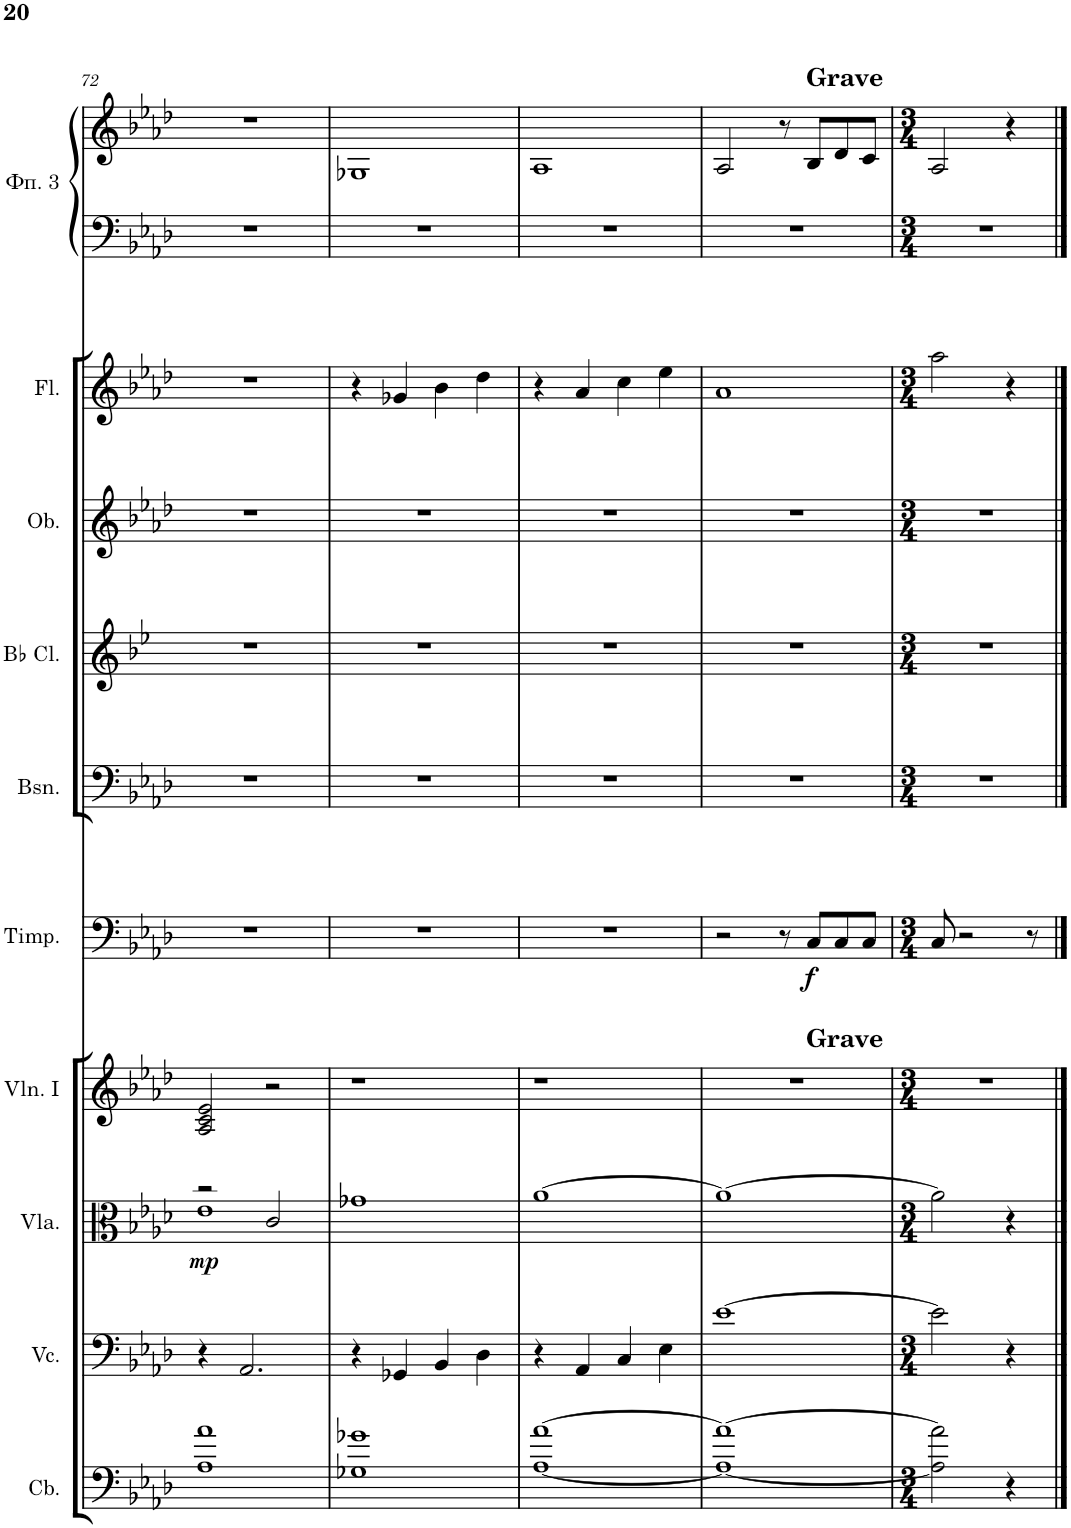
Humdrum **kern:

**kern	**kern	**kern	**dynam	**kern	**kern	**dynam	**kern	**kern	**kern	**kern	**kern	**kern
*part10	*part9	*part8	*part8	*part7	*part6	*part6	*part5	*part4	*part3	*part2	*part1	*part1
*staff11	*staff10	*staff9	*staff9	*staff8	*staff7	*staff7	*staff6	*staff5	*staff4	*staff3	*staff2	*staff1
*I"Contrabasses	*I"Violoncellos	*I"Violas	*	*I"Violins I	*I"Timpani	*	*I"Bassoons	*I"Clarinets in Bb	*I"Oboes	*I"Flutes	*I"Фортепиано 3	*
*I'Cb.	*I'Vc.	*I'Vla.	*	*I'Vln. I	*I'Timp.	*	*I'Bsn.	*	*I'Ob.	*I'Fl.	*	*
!!LO:PB:g=z
*clefF4	*clefF4	*clefC3	*	*clefG2	*clefF4	*	*clefF4	*clefG2	*clefG2	*clefG2	*clefF4	*clefG2
*Trd7c12	*	*	*	*	*	*	*	*Trd1c2	*	*	*	*
*k[b-e-a-d-]	*k[b-e-a-d-]	*k[b-e-a-d-]	*	*k[b-e-a-d-]	*k[b-e-a-d-]	*	*k[b-e-a-d-]	*k[b-e-]	*k[b-e-a-d-]	*k[b-e-a-d-]	*k[b-e-a-d-]	*k[b-e-a-d-]
*M4/4	*M4/4	*M4/4	*	*M4/4	*M4/4	*	*M4/4	*M4/4	*M4/4	*M4/4	*M4/4	*M4/4
=72	=72	=72	=72	=72	=72	=72	=72	=72	=72	=72	=72	=72
*	*	*^	*	*	*	*	*	*	*	*	*	*
!	!	!	!	!LO:DY:b	!	!	!	!	!	!	!	!	!
1A- 1a-	4r	2r	1e-	mp	2A-/ 2c/ 2e-/	1r	.	1r	1r	1r	1r	1r	1r
.	2.AA-/	.	.	.	.	.	.	.	.	.	.	.	.
.	.	2c/	.	.	2r	.	.	.	.	.	.	.	.
*	*	*v	*v	*	*	*	*	*	*	*	*	*	*
=73	=73	=73	=73	=73	=73	=73	=73	=73	=73	=73	=73	=73
1G-X 1g-X	4r	1g-X	.	1r	1r	.	1r	1r	1r	4r	1r	1G-X
.	4GG-X/	.	.	.	.	.	.	.	.	4g-X/	.	.
.	4BB-/	.	.	.	.	.	.	.	.	4b-\	.	.
.	4D-\	.	.	.	.	.	.	.	.	4dd-\	.	.
=74	=74	=74	=74	=74	=74	=74	=74	=74	=74	=74	=74	=74
[1A- [1a-	4r	[1a-	.	1r	1r	.	1r	1r	1r	4r	1r	1A-
.	4AA-/	.	.	.	.	.	.	.	.	4a-/	.	.
.	4C/	.	.	.	.	.	.	.	.	4cc\	.	.
.	4E-\	.	.	.	.	.	.	.	.	4ee-\	.	.
=75	=75	=75	=75	=75	=75	=75	=75	=75	=75	=75	=75	=75
*	*	*	*	*^	*	*	*	*	*	*	*	*
1A-_ 1a-_	[1e-	1a-_	.	1r	2ryy	2r	.	1r	1r	1r	1a-	1r	2A-/
.	.	.	.	.	8ryy	8r	.	.	.	.	.	.	8r
!	!	!	!	!	!LO:TX:a:B:t=Grave	!	!	!	!	!	!	!	!
!	!	!	!	!	!	!	!LO:DY:b	!	!	!	!	!	!
.	.	.	.	.	4.ryy	8C/L	f	.	.	.	.	.	8B-/L
.	.	.	.	.	.	8C/	.	.	.	.	.	.	8d-/
.	.	.	.	.	.	8C/J	.	.	.	.	.	.	8c/J
*	*	*	*	*v	*v	*	*	*	*	*	*	*	*
=76	=76	=76	=76	=76	=76	=76	=76	=76	=76	=76	=76	=76
*M3/4	*M3/4	*M3/4	*	*M3/4	*M3/4	*	*M3/4	*M3/4	*M3/4	*M3/4	*M3/4	*M3/4
2A-\] 2a-\]	2e-\]	2a-\]	.	2.r	8C/	.	2.r	2.r	2.r	2aa-\	2.r	2A-/
.	.	.	.	.	2r	.	.	.	.	.	.	.
4r	4r	4r	.	.	.	.	.	.	.	4r	.	4r
.	.	.	.	.	8r	.	.	.	.	.	.	.
==	==	==	==	==	==	==	==	==	==	==	==	==
*-	*-	*-	*-	*-	*-	*-	*-	*-	*-	*-	*-	*-
